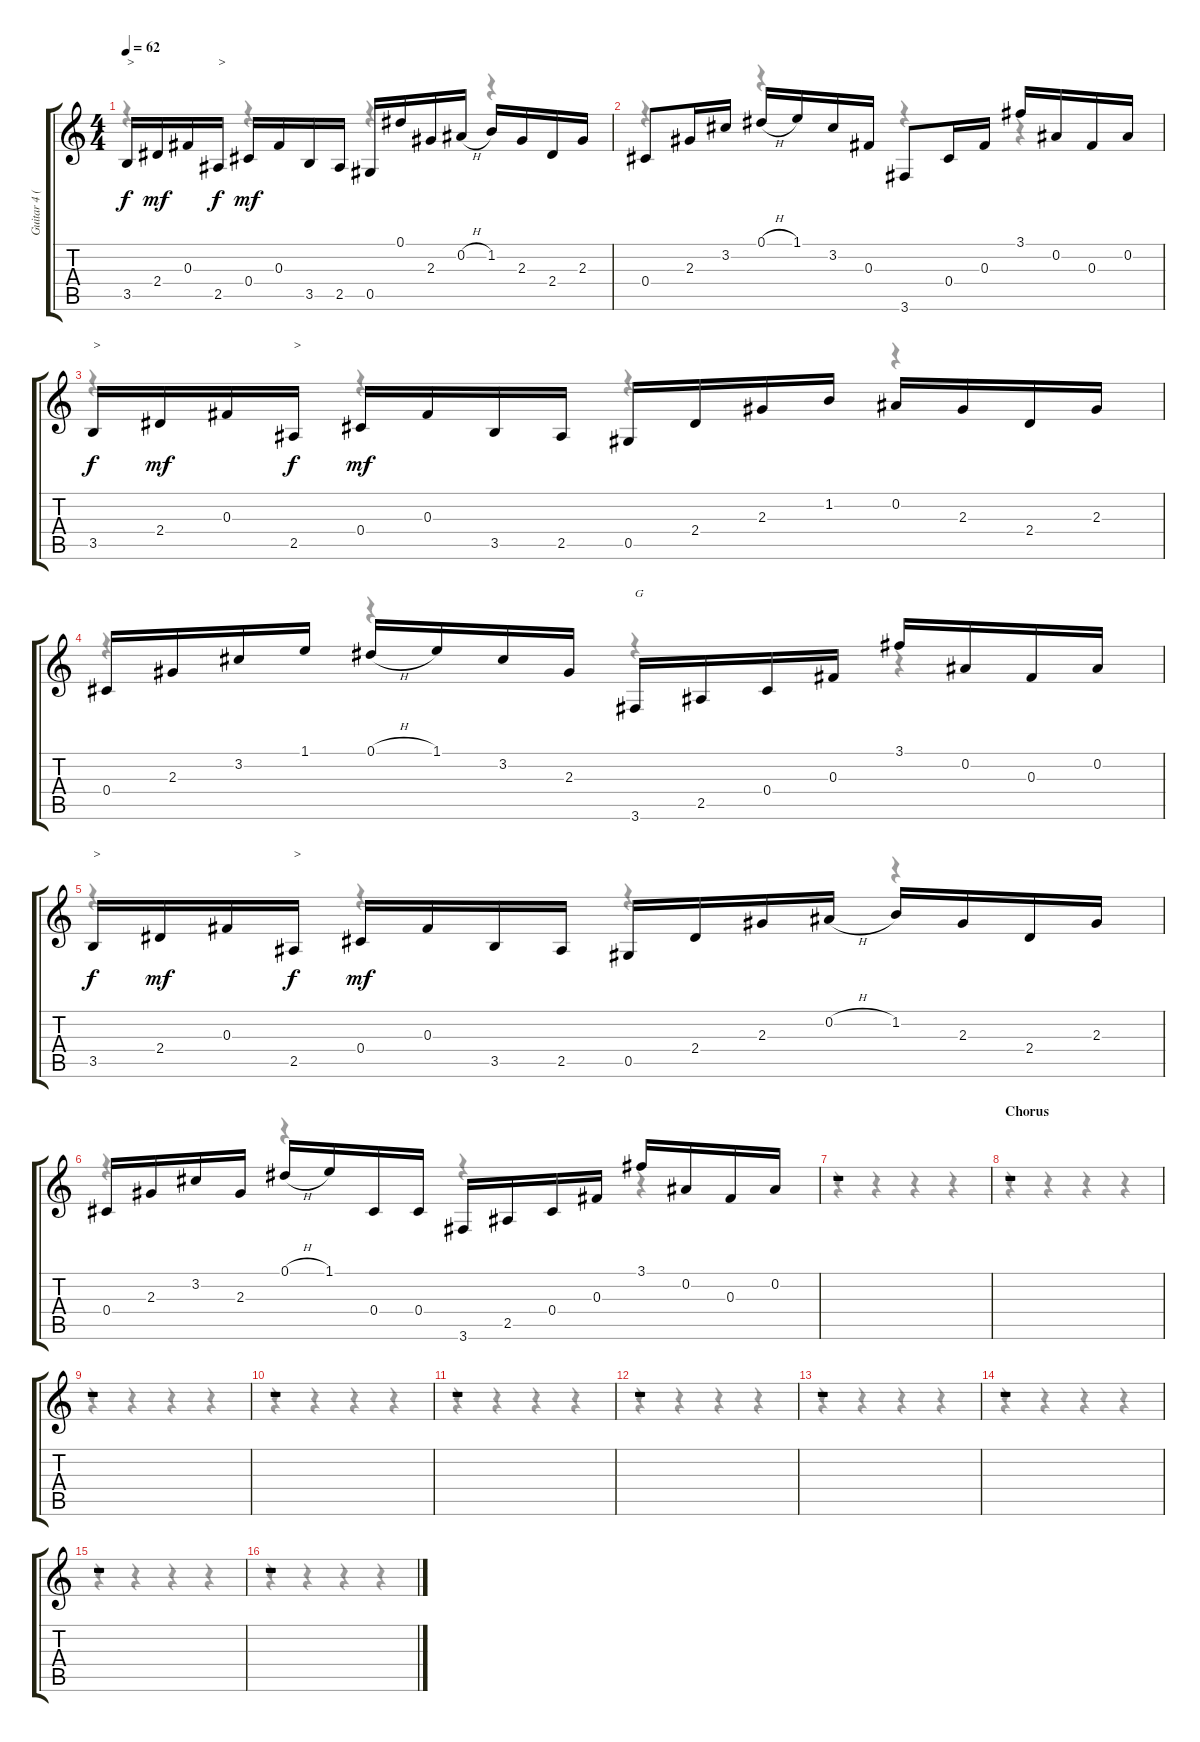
\track ("Guitar 4 (Slash)" "Guitar 4 (") {instrument electricguitarclean}
\staff {score tabs}
\tuning (Eb4 Bb3 Gb3 Db3 Ab2 Eb2) {hide}
\voice
\ts (4 4)
\tempo 62
\clef g2
\ks c
3.5.16{txt ">" dy f} 2.4.16{dy mf} 0.3.16 2.5.16{txt ">" dy f} 0.4.16{dy mf} 0.3.16 3.5.16 2.5.16 0.5.16 0.1.16 2.3.16 0.2{h}.16 1.2.16 2.3.16 2.4.16 2.3.16 |
0.4.8 2.3.16 3.2.16 0.1{h}.16 1.1.16 3.2.16 0.3.16 3.6.8 0.4.16 0.3.16 3.1.16 0.2.16 0.3.16 0.2.16 |
3.5.16{txt ">" dy f} 2.4.16{dy mf} 0.3.16 2.5.16{txt ">" dy f} 0.4.16{dy mf} 0.3.16 3.5.16 2.5.16 0.5.16 2.4.16 2.3.16 1.2.16 0.2.16 2.3.16 2.4.16 2.3.16 |
0.4.16 2.3.16 3.2.16 1.1.16 0.1{h}.16 1.1.16 3.2.16 2.3.16 3.6.16{txt "G"} 2.5.16 0.4.16 0.3.16 3.1.16 0.2.16 0.3.16 0.2.16 |
3.5.16{txt ">" dy f} 2.4.16{dy mf} 0.3.16 2.5.16{txt ">" dy f} 0.4.16{dy mf} 0.3.16 3.5.16 2.5.16 0.5.16 2.4.16 2.3.16 0.2{h}.16 1.2.16 2.3.16 2.4.16 2.3.16 |
0.4.16 2.3.16 3.2.16 2.3.16 0.1{h}.16 1.1.16 0.4.16 0.4.16 3.6.16 2.5.16 0.4.16 0.3.16 3.1.16 0.2.16 0.3.16 0.2.16 |
r.1 |
\section ("" "Chorus")
r.1 |
r.1 |
r.1 |
r.1 |
r.1 |
r.1 |
r.1 |
r.1 |
r.1
\voice
\clef g2
\ottava regular
\simile none
\ks c
r.4{dy f} r.4 r.4 r.4 |
r.4 r.4 r.4 r.4 |
r.4 r.4 r.4 r.4 |
r.4 r.4 r.4 r.4 |
r.4 r.4 r.4 r.4 |
r.4 r.4 r.4 r.4 |
r.4 r.4 r.4 r.4 |
r.4 r.4 r.4 r.4 |
r.4 r.4 r.4 r.4 |
r.4 r.4 r.4 r.4 |
r.4 r.4 r.4 r.4 |
r.4 r.4 r.4 r.4 |
r.4 r.4 r.4 r.4 |
r.4 r.4 r.4 r.4 |
r.4 r.4 r.4 r.4 |
r.4 r.4 r.4 r.4
